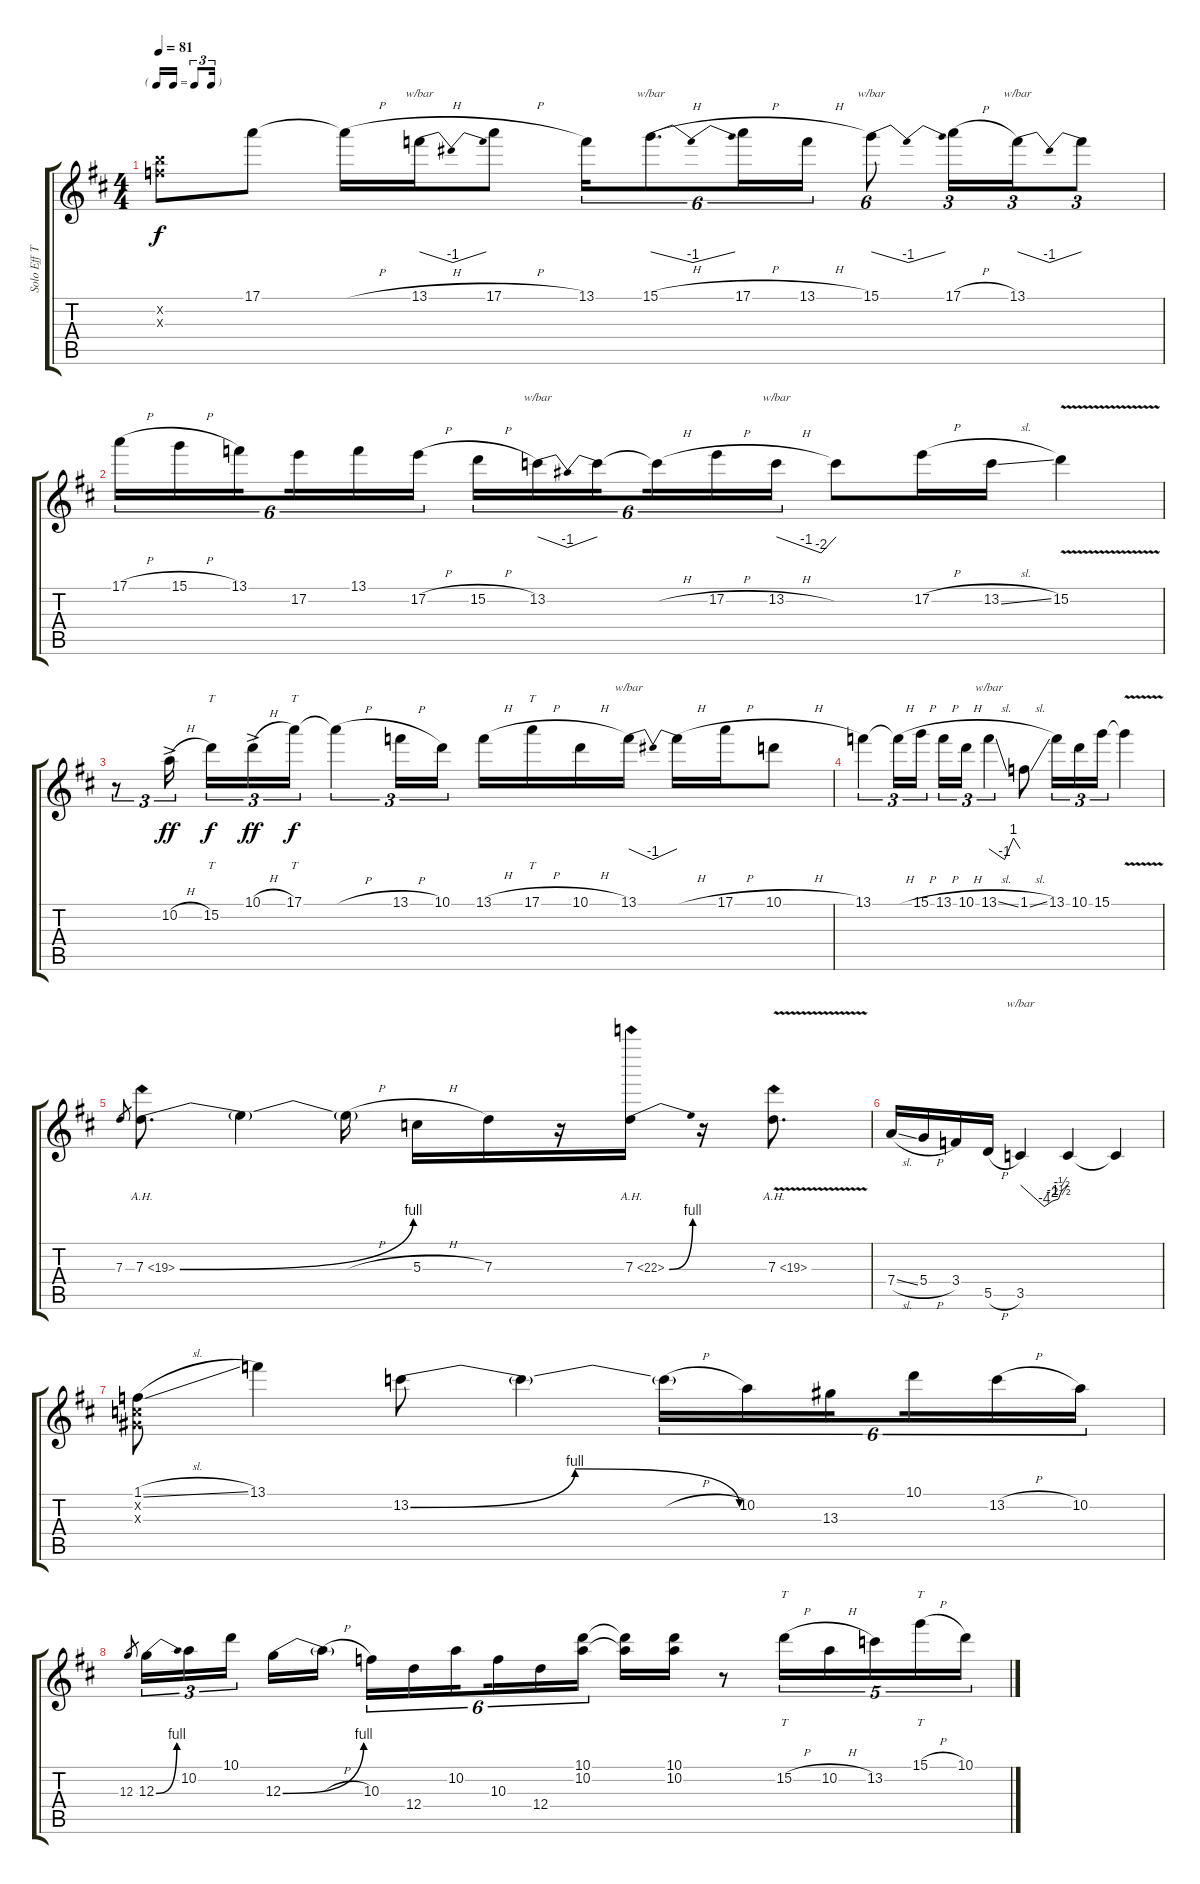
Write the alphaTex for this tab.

\track ("Solo Eff Trans-Trem =0 Normal Tuning " "Solo Eff T") {instrument overdrivenguitar}
\staff {score tabs}
\tuning (E4 B3 G3 D3 A2 E2) {hide}
\ts (4 4)
\tf triplet16th
\tempo 81
\clef g2
\ks d
(12.2{x} 10.3{x}).8{dy f} 17.1.8 17.1{h t}.16 13.1{h}.16{tbe (dip default 0 0 30 -4 60 0)} 17.1{h}.8 13.1.16{tu (6 4)} 15.1{h}.8{d tu (6 4) tbe (dip default 0 0 30 -4 60 0)} 17.1{h}.16{tu (6 4)} 13.1{h}.16{tu (6 4)} 15.1.8{tu (6 4) tbe (dip default 0 0 30 -4 60 0)} 17.1{h}.16{tu (3 2)} 13.1.16{tu (3 2) tbe (dip default 0 0 30 -4 60 0)} 13.1{t}.8{tu (3 2)} |
17.1{h}.16{tu (6 4)} 15.1{h}.16{tu (6 4)} 13.1.16{tu (6 4) beam splitsecondary} 17.2.16{tu (6 4)} 13.1.16{tu (6 4)} 17.2{h}.16{tu (6 4)} 15.2{h}.16{tu (6 4)} 13.2.16{tu (6 4) tbe (dip default 0 0 30 -4 45 -4 60 0)} 13.2{t}.16{tu (6 4) beam splitsecondary} 13.2{h t}.16{tu (6 4)} 17.2{h}.16{tu (6 4)} 13.2{h}.16{tu (6 4) tbe (custom default 0 0 30 -4 45 -8 60 0)} 13.2{t}.8 17.2{h}.16 13.2{sl}.16 15.2{v}.4 |
r.8{tu (3 2)} 10.2{h ac}.16{tu (3 2) dy ff beam splitsecondary} 15.2.16{tt tu (3 2) dy f} 10.1{h ac}.16{tu (3 2) dy ff} 17.1.16{tt tu (3 2) dy f} 17.1{h t}.4{tu (3 2)} 13.1{h}.16{tu (3 2)} 10.1.16{tu (3 2)} 13.1{h}.16 17.1{h}.16{tt} 10.1{h}.16 13.1.16{tbe (dip default 0 0 30 -4 45 -4 60 0)} 13.1{h t}.16 17.1{h}.16 10.1{h}.8 |
13.1.4{tu (3 2)} 13.1{h t}.16{tu (3 2)} 15.1{h}.16{tu (3 2)} 13.1{h}.16{tu (3 2)} 10.1{h}.16{tu (3 2)} 13.1{sl}.4{tu (3 2) tbe (custom default 0 0 30 -4 47 4 60 0)} 1.1{sl}.8 13.1.16{tu (3 2)} 10.1.16{tu (3 2)} 15.1.16{tu (3 2)} 15.1{v t}.4 |
7.3.8{gr} 7.3{be (bend 0 0 60 4) ah 12}.8{d} 7.3{t}.4 7.3{h t}.16 5.3{h}.16 7.3.16 r.16 7.3{be (bend 0 0 60 4) ah 15}.16 r.16 7.3{ah 12 v}.8{d} |
7.4{sl}.16 5.4{h}.16 3.4.16 5.5{h}.16 3.5.4{tbe (custom default 0 0 30 -16 40 -8 48 -6 52 -2 60 0)} 3.5{t}.4 3.5{t}.4 |
(1.1{sl} 1.2{x} 1.3{x}).8 13.1.4 13.2{be (bendrelease 0 0 15 4 15 4 60 0)}.8 13.2{t}.4 13.2{h t}.16{tu (6 4)} 10.2.16{tu (6 4)} 13.3.16{tu (6 4) beam splitsecondary} 10.1.16{tu (6 4)} 13.2{h}.16{tu (6 4)} 10.2.16{tu (6 4)} |
12.3.8{gr} 12.3{be (bend 0 0 60 4)}.16{tu (3 2)} 10.2.16{tu (3 2)} 10.1.16{tu (3 2) beam splitsecondary} 12.3{be (bend 0 0 60 4)}.16 12.3{h t}.16 10.3.16{tu (6 4)} 12.4.16{tu (6 4)} 10.2.16{tu (6 4) beam splitsecondary} 10.3.16{tu (6 4)} 12.4.16{tu (6 4)} (10.1 10.2).16{tu (6 4)} (10.1{t} 10.2{t}).16 (10.1 10.2).16 r.8 15.2{h}.16{tt tu (5 4)} 10.2{h}.16{tu (5 4)} 13.2.16{tu (5 4)} 15.1{h}.16{tt tu (5 4)} 10.1.16{tu (5 4)}
